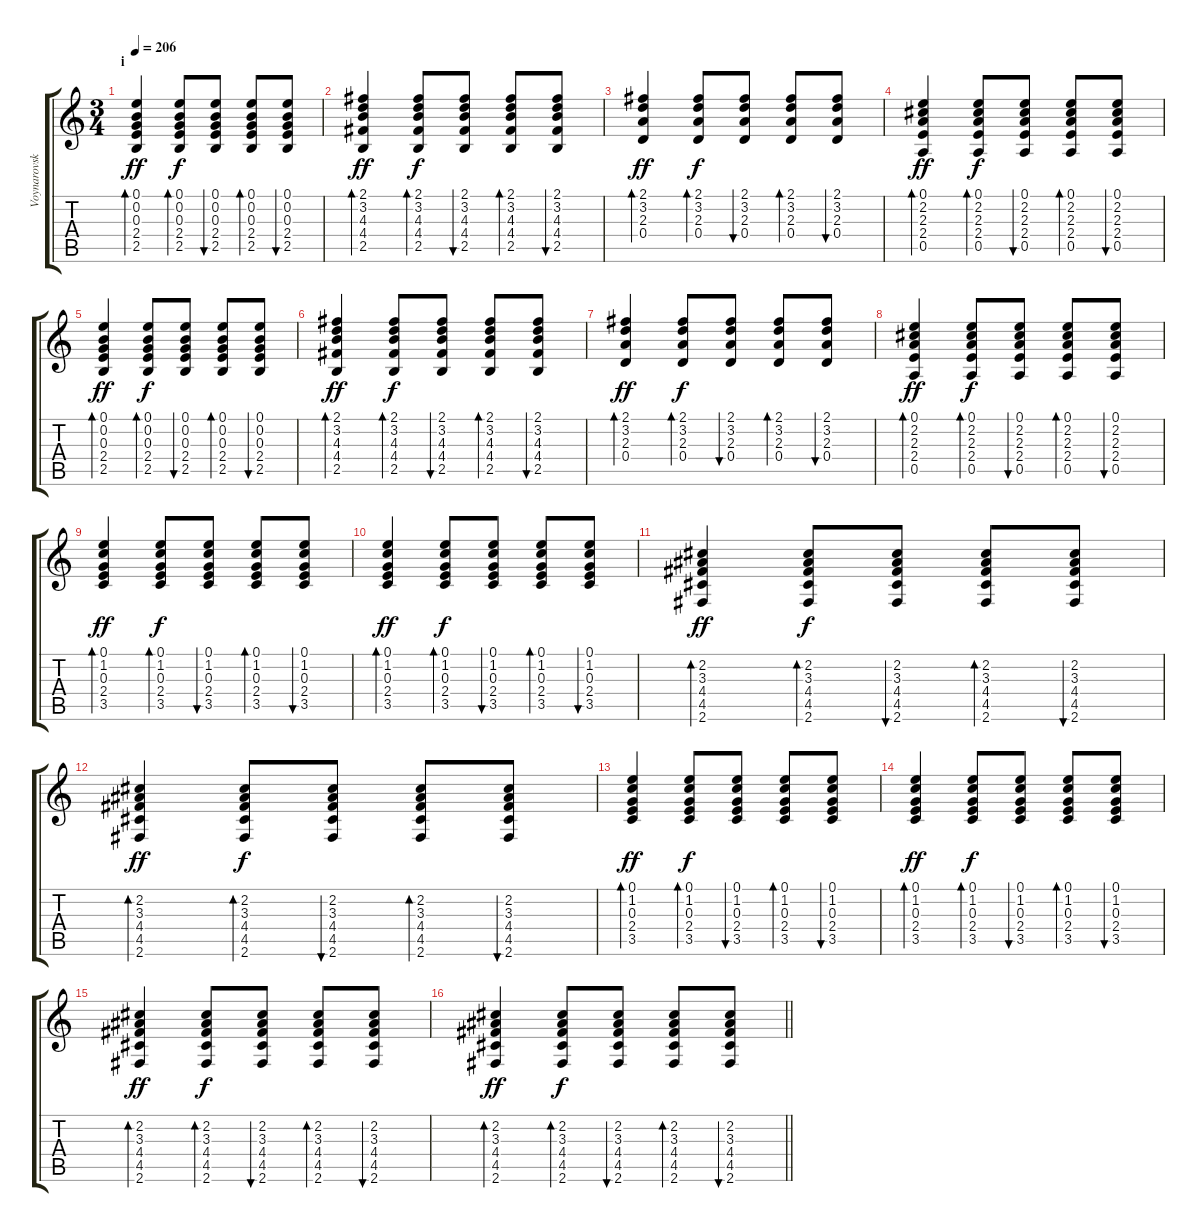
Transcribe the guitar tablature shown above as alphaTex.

\track ("Voynarovskaya E" "Voynarovsk") {instrument acousticguitarsteel}
\staff {score tabs}
\tuning (E4 B3 G3 D3 A2 E2) {hide}
\ts (3 4)
\section ("" "i")
\tempo 206
\clef g2
\ks c
(0.1 0.2 0.3 2.4 2.5).4{bd 30 dy ff} (0.1 0.2 0.3 2.4 2.5).8{bd 120 dy f} (0.1 0.2 0.3 2.4 2.5).8{bu 120} (0.1 0.2 0.3 2.4 2.5).8{bd 120} (0.1 0.2 0.3 2.4 2.5).8{bu 120} |
(2.1 3.2 4.3 4.4 2.5).4{bd 120 dy ff} (2.1 3.2 4.3 4.4 2.5).8{bd 120 dy f} (2.1 3.2 4.3 4.4 2.5).8{bu 120} (2.1 3.2 4.3 4.4 2.5).8{bd 120} (2.1 3.2 4.3 4.4 2.5).8{bu 120} |
(2.1 3.2 2.3 0.4).4{bd 120 dy ff} (2.1 3.2 2.3 0.4).8{bd 120 dy f} (2.1 3.2 2.3 0.4).8{bu 120} (2.1 3.2 2.3 0.4).8{bd 120} (2.1 3.2 2.3 0.4).8{bu 120} |
(0.1 2.2 2.3 2.4 0.5).4{bd 120 dy ff} (0.1 2.2 2.3 2.4 0.5).8{bd 120 dy f} (0.1 2.2 2.3 2.4 0.5).8{bu 120} (0.1 2.2 2.3 2.4 0.5).8{bd 120} (0.1 2.2 2.3 2.4 0.5).8{bu 120} |
(0.1 0.2 0.3 2.4 2.5).4{bd 120 dy ff} (0.1 0.2 0.3 2.4 2.5).8{bd 120 dy f} (0.1 0.2 0.3 2.4 2.5).8{bu 120} (0.1 0.2 0.3 2.4 2.5).8{bd 120} (0.1 0.2 0.3 2.4 2.5).8{bu 120} |
(2.1 3.2 4.3 4.4 2.5).4{bd 120 dy ff} (2.1 3.2 4.3 4.4 2.5).8{bd 120 dy f} (2.1 3.2 4.3 4.4 2.5).8{bu 120} (2.1 3.2 4.3 4.4 2.5).8{bd 120} (2.1 3.2 4.3 4.4 2.5).8{bu 120} |
(2.1 3.2 2.3 0.4).4{bd 120 dy ff} (2.1 3.2 2.3 0.4).8{bd 120 dy f} (2.1 3.2 2.3 0.4).8{bu 120} (2.1 3.2 2.3 0.4).8{bd 120} (2.1 3.2 2.3 0.4).8{bu 120} |
(0.1 2.2 2.3 2.4 0.5).4{bd 120 dy ff} (0.1 2.2 2.3 2.4 0.5).8{bd 120 dy f} (0.1 2.2 2.3 2.4 0.5).8{bu 120} (0.1 2.2 2.3 2.4 0.5).8{bd 120} (0.1 2.2 2.3 2.4 0.5).8{bu 120} |
(0.1 1.2 0.3 2.4 3.5).4{bd 120 dy ff} (0.1 1.2 0.3 2.4 3.5).8{bd 120 dy f} (0.1 1.2 0.3 2.4 3.5).8{bu 120} (0.1 1.2 0.3 2.4 3.5).8{bd 120} (0.1 1.2 0.3 2.4 3.5).8{bu 120} |
(0.1 1.2 0.3 2.4 3.5).4{bd 120 dy ff} (0.1 1.2 0.3 2.4 3.5).8{bd 120 dy f} (0.1 1.2 0.3 2.4 3.5).8{bu 120} (0.1 1.2 0.3 2.4 3.5).8{bd 120} (0.1 1.2 0.3 2.4 3.5).8{bu 120} |
(2.2 3.3 4.4 4.5 2.6).4{bd 120 dy ff} (2.2 3.3 4.4 4.5 2.6).8{bd 120 dy f} (2.2 3.3 4.4 4.5 2.6).8{bu 120} (2.2 3.3 4.4 4.5 2.6).8{bd 120} (2.2 3.3 4.4 4.5 2.6).8{bu 120} |
(2.2 3.3 4.4 4.5 2.6).4{bd 120 dy ff} (2.2 3.3 4.4 4.5 2.6).8{bd 120 dy f} (2.2 3.3 4.4 4.5 2.6).8{bu 120} (2.2 3.3 4.4 4.5 2.6).8{bd 120} (2.2 3.3 4.4 4.5 2.6).8{bu 120} |
(0.1 1.2 0.3 2.4 3.5).4{bd 120 dy ff} (0.1 1.2 0.3 2.4 3.5).8{bd 120 dy f} (0.1 1.2 0.3 2.4 3.5).8{bu 120} (0.1 1.2 0.3 2.4 3.5).8{bd 120} (0.1 1.2 0.3 2.4 3.5).8{bu 120} |
(0.1 1.2 0.3 2.4 3.5).4{bd 120 dy ff} (0.1 1.2 0.3 2.4 3.5).8{bd 120 dy f} (0.1 1.2 0.3 2.4 3.5).8{bu 120} (0.1 1.2 0.3 2.4 3.5).8{bd 120} (0.1 1.2 0.3 2.4 3.5).8{bu 120} |
(2.2 3.3 4.4 4.5 2.6).4{bd 120 dy ff} (2.2 3.3 4.4 4.5 2.6).8{bd 120 dy f} (2.2 3.3 4.4 4.5 2.6).8{bu 120} (2.2 3.3 4.4 4.5 2.6).8{bd 120} (2.2 3.3 4.4 4.5 2.6).8{bu 120} |
\barLineRight lightlight
(2.2 3.3 4.4 4.5 2.6).4{bd 120 dy ff} (2.2 3.3 4.4 4.5 2.6).8{bd 120 dy f} (2.2 3.3 4.4 4.5 2.6).8{bu 120} (2.2 3.3 4.4 4.5 2.6).8{bd 120} (2.2 3.3 4.4 4.5 2.6).8{bu 120}
